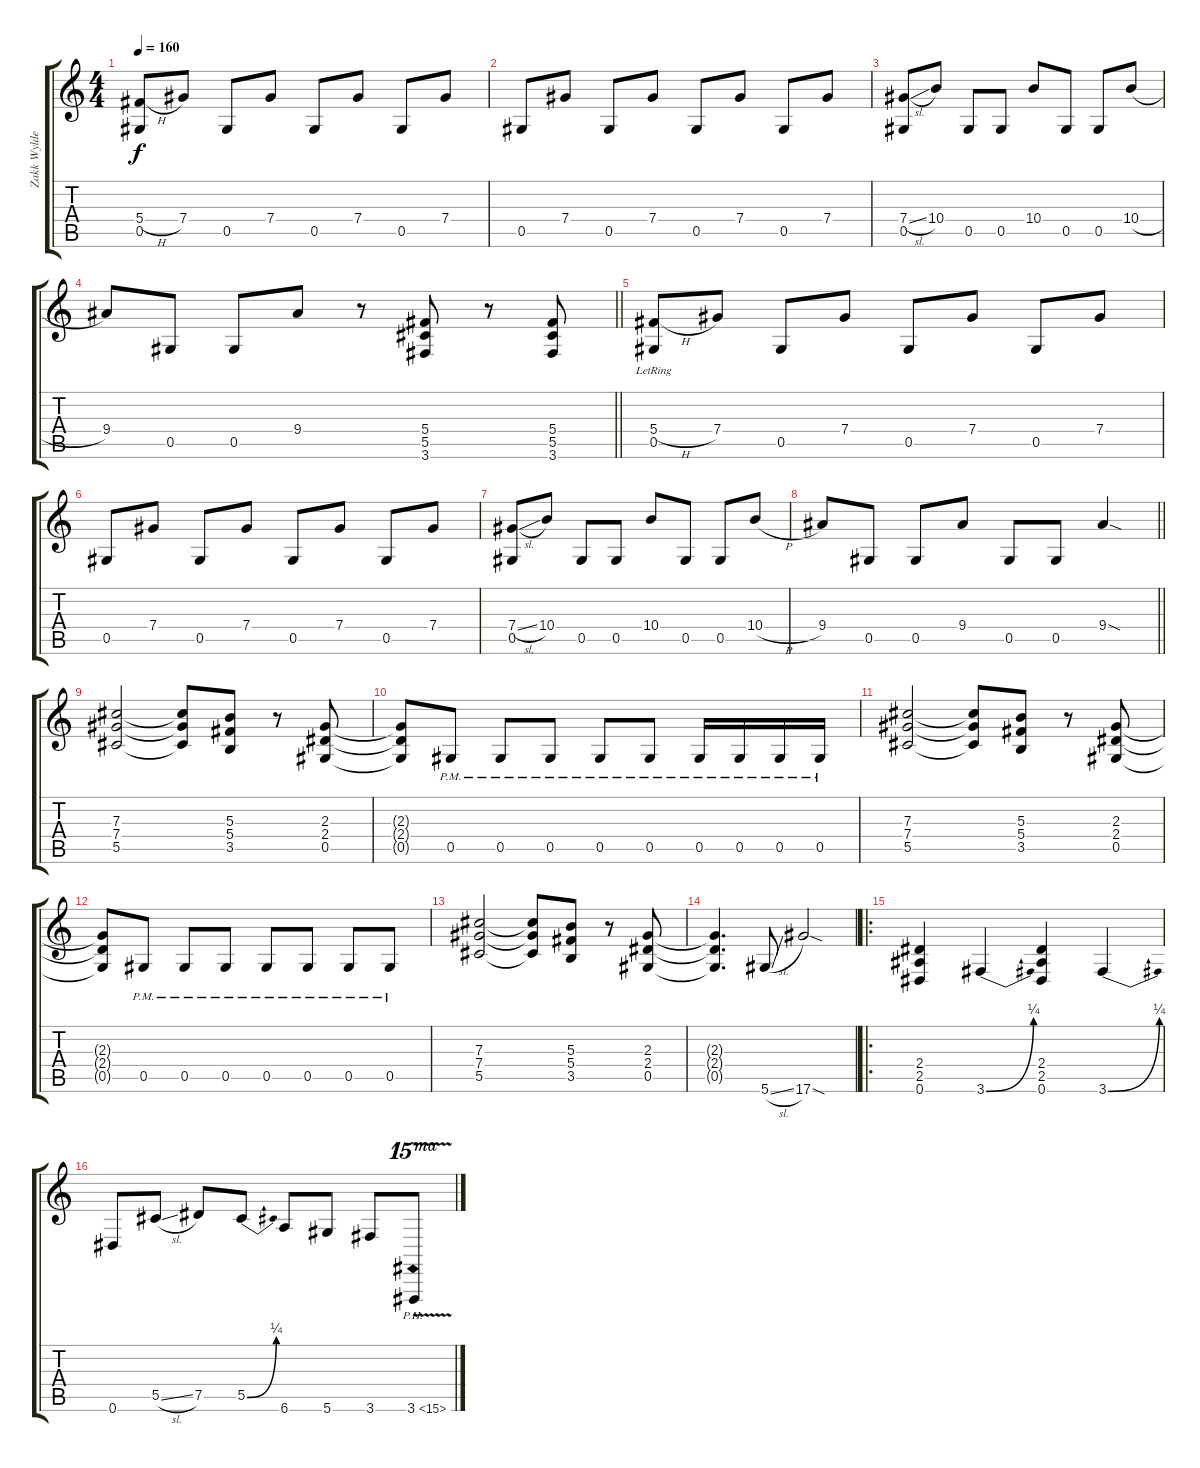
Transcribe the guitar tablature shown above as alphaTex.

\track ("Zakk Wylde (Rhytm Gtr.2)" "Zakk Wylde") {instrument distortionguitar}
\staff {score tabs}
\tuning (Eb4 Bb3 Gb3 Db3 Ab2 Eb2) {hide}
\ts (4 4)
\tempo 160
\clef g2
\ks c
(5.4{h} 0.5).8{dy f} 7.4.8 0.5.8 7.4.8 0.5.8 7.4.8 0.5.8 7.4.8 |
0.5.8 7.4.8 0.5.8 7.4.8 0.5.8 7.4.8 0.5.8 7.4.8 |
(7.4{sl} 0.5).8 10.4.8 0.5.8 0.5.8 10.4.8 0.5.8 0.5.8 10.4{h}.8 |
\barLineRight lightlight
9.4.8 0.5.8 0.5.8 9.4.8 r.8 (5.4 5.5 3.6).8 r.8 (5.4 5.5 3.6).8 |
(5.4{h lr} 0.5{lr}).8 7.4.8 0.5.8 7.4.8 0.5.8 7.4.8 0.5.8 7.4.8 |
0.5.8 7.4.8 0.5.8 7.4.8 0.5.8 7.4.8 0.5.8 7.4.8 |
(7.4{sl} 0.5).8 10.4.8 0.5.8 0.5.8 10.4.8 0.5.8 0.5.8 10.4{h}.8 |
\barLineRight lightlight
9.4.8 0.5.8 0.5.8 9.4.8 0.5.8 0.5.8 9.4{sod}.4 |
(7.3 7.4 5.5).2 (7.3{t} 7.4{t} 5.5{t}).8 (5.3 5.4 3.5).8 r.8 (2.3 2.4 0.5).8 |
(2.3{t} 2.4{t} 0.5{t}).8 0.5{pm}.8 0.5{pm}.8 0.5{pm}.8 0.5{pm}.8 0.5{pm}.8 0.5{pm}.16 0.5{pm}.16 0.5{pm}.16 0.5{pm}.16 |
(7.3 7.4 5.5).2 (7.3{t} 7.4{t} 5.5{t}).8 (5.3 5.4 3.5).8 r.8 (2.3 2.4 0.5).8 |
(2.3{t} 2.4{t} 0.5{t}).8 0.5{pm}.8 0.5{pm}.8 0.5{pm}.8 0.5{pm}.8 0.5{pm}.8 0.5{pm}.8 0.5{pm}.8 |
(7.3 7.4 5.5).2 (7.3{t} 7.4{t} 5.5{t}).8 (5.3 5.4 3.5).8 r.8 (2.3 2.4 0.5).8 |
(2.3{t} 2.4{t} 0.5{t}).4{d} 5.6{sl}.8 17.6{sod}.2 |
\ro
(2.4 2.5 0.6).4 3.6{be (bend 0 0 60 1)}.4 (2.4 2.5 0.6).4 3.6{be (bend 0 0 60 1)}.4 |
0.6.8 5.5{sl}.8 7.5.8 5.5{be (bend 0 0 60 1)}.8 6.6.8 5.6.8 3.6.8 3.6{ph 12 v}.8{ot 15ma}
